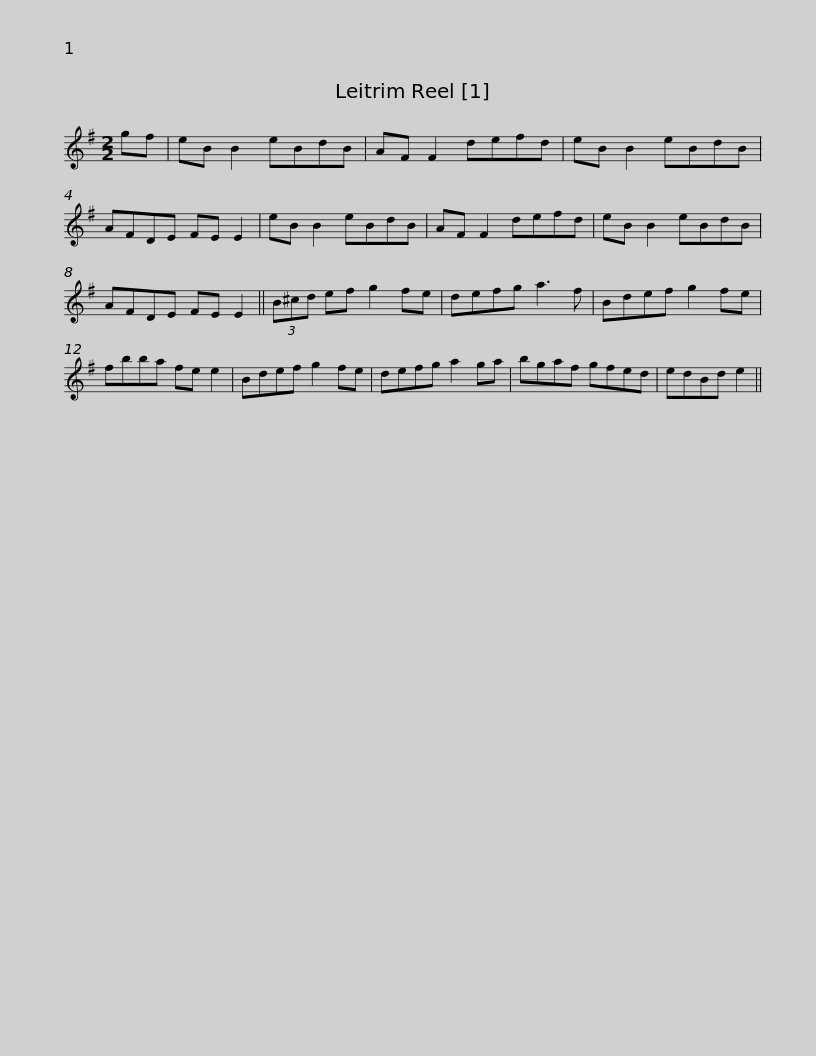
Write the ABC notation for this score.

X:1
L:1/8
M:2/2
I:linebreak $
K:Emin
V:1 treble
V:1
 gf | eB B2 eBdB | AF F2 defd | eB B2 eBdB | AFDE FE E2 | %5
 eB B2 eBdB | AF F2 defd |$ eB B2 eBdB | AFDE FE E2 || (3B^cd ef g2 fe | %10
 defg a3 f | Bdef g2 fe | fbba fe e2 |$ Bdef g2 fe | defg a2 ga | %15
 bgaf gfed | edBd e2 || %17
